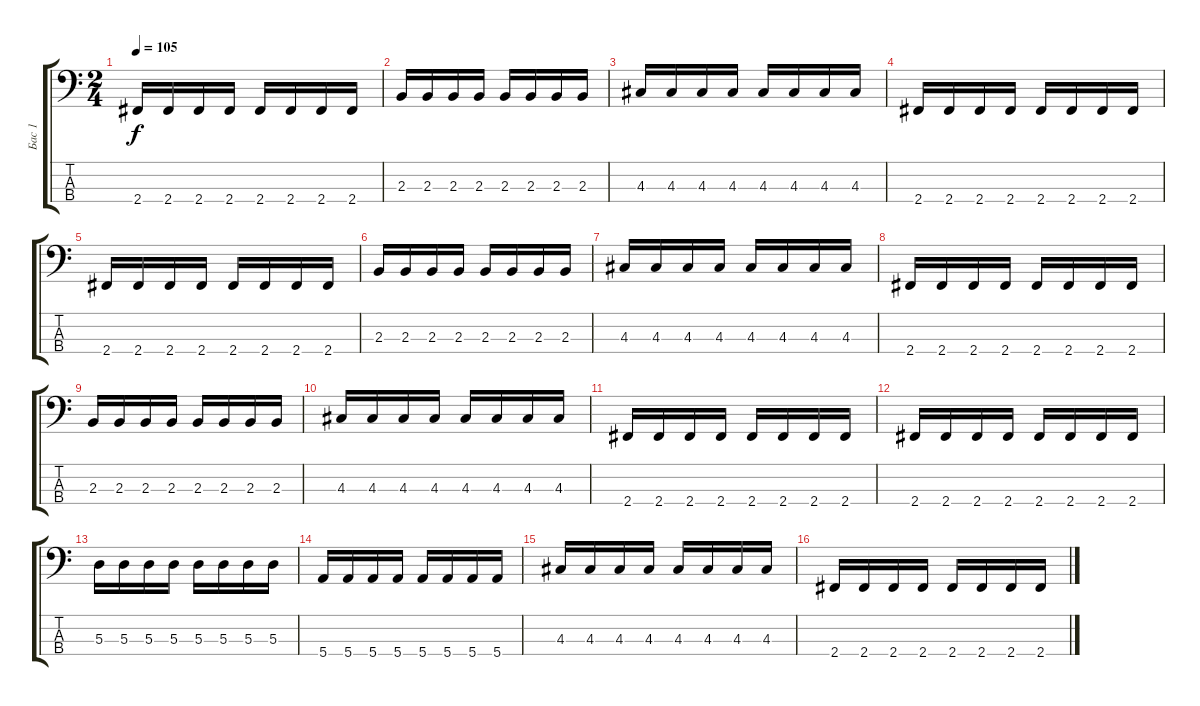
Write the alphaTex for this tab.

\track ("Бас 1" "Бас 1") {instrument electricbassfinger}
\staff {score tabs}
\tuning (G2 D2 A1 E1) {hide}
\ts (2 4)
\tempo 105
\clef f4
\ks c
2.4.16{dy f} 2.4.16 2.4.16 2.4.16 2.4.16 2.4.16 2.4.16 2.4.16 |
2.3.16 2.3.16 2.3.16 2.3.16 2.3.16 2.3.16 2.3.16 2.3.16 |
4.3.16 4.3.16 4.3.16 4.3.16 4.3.16 4.3.16 4.3.16 4.3.16 |
2.4.16 2.4.16 2.4.16 2.4.16 2.4.16 2.4.16 2.4.16 2.4.16 |
2.4.16 2.4.16 2.4.16 2.4.16 2.4.16 2.4.16 2.4.16 2.4.16 |
2.3.16 2.3.16 2.3.16 2.3.16 2.3.16 2.3.16 2.3.16 2.3.16 |
4.3.16 4.3.16 4.3.16 4.3.16 4.3.16 4.3.16 4.3.16 4.3.16 |
2.4.16 2.4.16 2.4.16 2.4.16 2.4.16 2.4.16 2.4.16 2.4.16 |
2.3.16 2.3.16 2.3.16 2.3.16 2.3.16 2.3.16 2.3.16 2.3.16 |
4.3.16 4.3.16 4.3.16 4.3.16 4.3.16 4.3.16 4.3.16 4.3.16 |
2.4.16 2.4.16 2.4.16 2.4.16 2.4.16 2.4.16 2.4.16 2.4.16 |
2.4.16 2.4.16 2.4.16 2.4.16 2.4.16 2.4.16 2.4.16 2.4.16 |
5.3.16 5.3.16 5.3.16 5.3.16 5.3.16 5.3.16 5.3.16 5.3.16 |
5.4.16 5.4.16 5.4.16 5.4.16 5.4.16 5.4.16 5.4.16 5.4.16 |
4.3.16 4.3.16 4.3.16 4.3.16 4.3.16 4.3.16 4.3.16 4.3.16 |
2.4.16 2.4.16 2.4.16 2.4.16 2.4.16 2.4.16 2.4.16 2.4.16
